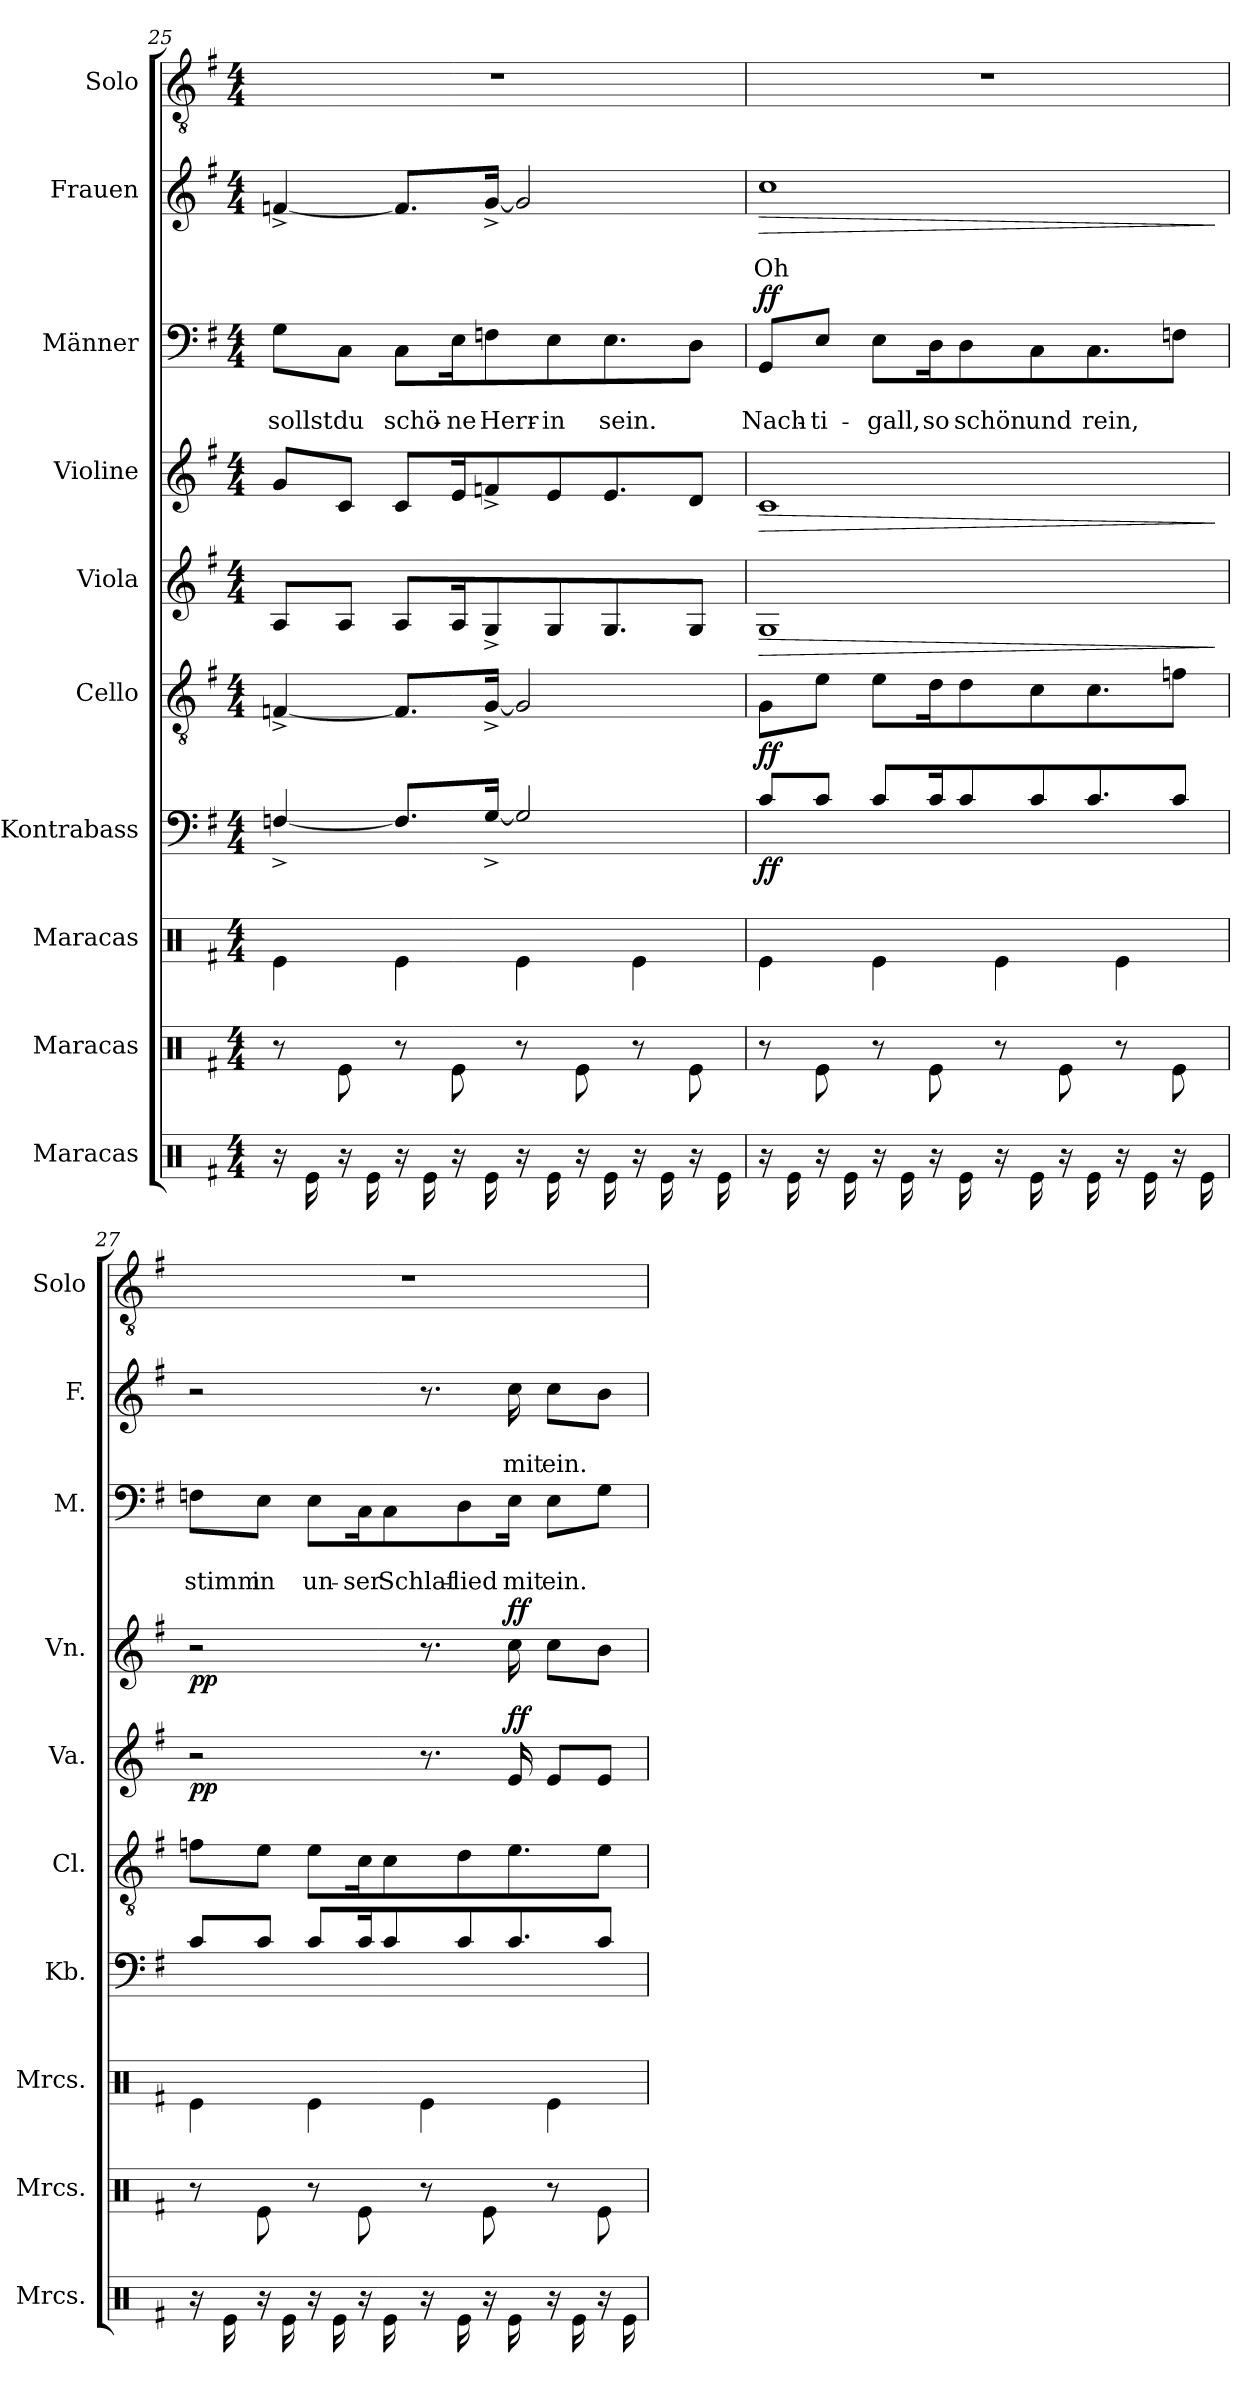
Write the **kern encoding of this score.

**kern	**kern	**kern	**kern	**dynam	**kern	**dynam	**kern	**dynam	**kern	**dynam	**kern	**text	**text	**dynam	**kern	**text	**text	**dynam	**kern
*part10	*part9	*part8	*part7	*part7	*part6	*part6	*part5	*part5	*part4	*part4	*part3	*part3	*part3	*part3	*part2	*part2	*part2	*part2	*part1
*staff10	*staff9	*staff8	*staff7	*staff7	*staff6	*staff6	*staff5	*staff5	*staff4	*staff4	*staff3	*staff3	*staff3	*staff3	*staff2	*staff2	*staff2	*staff2	*staff1
*I"Maracas	*I"Maracas	*I"Maracas	*I"Kontrabass	*	*I"Cello	*	*I"Viola	*	*I"Violine	*	*I"Männer	*	*	*	*I"Frauen	*	*	*	*I"Solo
*I'Mrcs.	*I'Mrcs.	*I'Mrcs.	*I'Kb.	*	*I'Cl.	*	*I'Va.	*	*I'Vn.	*	*I'M.	*	*	*	*I'F.	*	*	*	*I'Solo
*clefX	*clefX	*clefX	*clefF4	*	*clefGv2	*	*clefG2	*	*clefG2	*	*clefF4	*	*	*	*clefG2	*	*	*	*clefGv2
*	*	*	*ITrd7c12	*	*	*	*	*	*	*	*	*	*	*	*	*	*	*	*
*k[f#]	*k[f#]	*k[f#]	*k[f#]	*	*k[f#]	*	*k[f#]	*	*k[f#]	*	*k[f#]	*	*	*	*k[f#]	*	*	*	*k[f#]
*M4/4	*M4/4	*M4/4	*M4/4	*	*M4/4	*	*M4/4	*	*M4/4	*	*M4/4	*	*	*	*M4/4	*	*	*	*M4/4
=25	=25	=25	=25	=25	=25	=25	=25	=25	=25	=25	=25	=25	=25	=25	=25	=25	=25	=25	=25
!	!	!	!	!	!	!	!	!	!	!	!	!	!LO:LY:b	!	!	!	!	!	!
16r	8r	4Re\	[4FFn^/	.	[4Fn^/	.	8A/L	.	8g/L	.	8G\L	.	sollst	.	[4fn^/	.	.	.	1r
16Re\	.	.	.	.	.	.	.	.	.	.	.	.	.	.	.	.	.	.	.
!	!	!	!	!	!	!	!	!	!	!	!	!	!LO:LY:b	!	!	!	!	!	!
16r	8Re\	.	.	.	.	.	8A/J	.	8c/J	.	8C\J	.	du	.	.	.	.	.	.
16Re\	.	.	.	.	.	.	.	.	.	.	.	.	.	.	.	.	.	.	.
!	!	!	!	!	!	!	!	!	!	!	!	!	!LO:LY:b	!	!	!	!	!	!
16r	8r	4Re\	8.FF/L]	.	8.F/L]	.	8A/L	.	8c/L	.	8C\L	.	schö-	.	8.f/L]	.	.	.	.
16Re\	.	.	.	.	.	.	.	.	.	.	.	.	.	.	.	.	.	.	.
!	!	!	!	!	!	!	!	!	!	!	!	!	!LO:LY:b	!	!	!	!	!	!
16r	8Re\	.	.	.	.	.	16A/K	.	16e/K	.	16E\K	.	-ne	.	.	.	.	.	.
!	!	!	!	!	!	!	!	!	!	!	!	!	!LO:LY:b	!	!	!	!	!	!
16Re\	.	.	[16GG^/Jk	.	[16G^/Jk	.	8G^/	.	8fn^/	.	8Fn\	.	Herr-	.	[16g^/Jk	.	.	.	.
16r	8r	4Re\	2GG/]	.	2G/]	.	.	.	.	.	.	.	.	.	2g/]	.	.	.	.
!	!	!	!	!	!	!	!	!	!	!	!	!	!LO:LY:b	!	!	!	!	!	!
16Re\	.	.	.	.	.	.	8G/	.	8e/	.	8E\	.	-in	.	.	.	.	.	.
16r	8Re\	.	.	.	.	.	.	.	.	.	.	.	.	.	.	.	.	.	.
!	!	!	!	!	!	!	!	!	!	!	!	!	!LO:LY:b	!	!	!	!	!	!
16Re\	.	.	.	.	.	.	8.G/	.	8.e/	.	8.E\	.	-sein.	.	.	.	.	.	.
16r	8r	4Re\	.	.	.	.	.	.	.	.	.	.	.	.	.	.	.	.	.
16Re\	.	.	.	.	.	.	.	.	.	.	.	.	.	.	.	.	.	.	.
16r	8Re\	.	.	.	.	.	8G/J	.	8d/J	.	8D\J	.	.	.	.	.	.	.	.
16Re\	.	.	.	.	.	.	.	.	.	.	.	.	.	.	.	.	.	.	.
!!LO:PB:g=z
=26	=26	=26	=26	=26	=26	=26	=26	=26	=26	=26	=26	=26	=26	=26	=26	=26	=26	=26	=26
!	!	!	!	!LO:DY:b	!	!LO:DY:b	!	!LO:HP:b	!	!LO:HP:b	!	!	!LO:LY:b	!LO:DY:b	!	!	!LO:LY:b	!LO:HP:b	!
16r	8r	4Re\	8C/L	ff	8G\L	ff	1G	>	1c	>	8GG/L	.	Nach-	ff	1cc	.	Oh	>	1r
16Re\	.	.	.	.	.	.	.	.	.	.	.	.	.	.	.	.	.	.	.
!	!	!	!	!	!	!	!	!	!	!	!	!	!LO:LY:b	!	!	!	!	!	!
16r	8Re\	.	8C/J	.	8e\J	.	.	.	.	.	8E/J	.	-ti-	.	.	.	.	.	.
16Re\	.	.	.	.	.	.	.	.	.	.	.	.	.	.	.	.	.	.	.
!	!	!	!	!	!	!	!	!	!	!	!	!	!LO:LY:b	!	!	!	!	!	!
16r	8r	4Re\	8C/L	.	8e\L	.	.	.	.	.	8E\L	.	-gall,	.	.	.	.	.	.
16Re\	.	.	.	.	.	.	.	.	.	.	.	.	.	.	.	.	.	.	.
!	!	!	!	!	!	!	!	!	!	!	!	!	!LO:LY:b	!	!	!	!	!	!
16r	8Re\	.	16C/K	.	16d\K	.	.	.	.	.	16D\K	.	so	.	.	.	.	.	.
!	!	!	!	!	!	!	!	!	!	!	!	!	!LO:LY:b	!	!	!	!	!	!
16Re\	.	.	8C/	.	8d\	.	.	.	.	.	8D\	.	-schön	.	.	.	.	.	.
16r	8r	4Re\	.	.	.	.	.	.	.	.	.	.	.	.	.	.	.	.	.
!	!	!	!	!	!	!	!	!	!	!	!	!	!LO:LY:b	!	!	!	!	!	!
16Re\	.	.	8C/	.	8c\	.	.	.	.	.	8C\	.	und	.	.	.	.	.	.
16r	8Re\	.	.	.	.	.	.	.	.	.	.	.	.	.	.	.	.	.	.
!	!	!	!	!	!	!	!	!	!	!	!	!	!LO:LY:b	!	!	!	!	!	!
16Re\	.	.	8.C/	.	8.c\	.	.	.	.	.	8.C\	.	-rein,	.	.	.	.	.	.
16r	8r	4Re\	.	.	.	.	.	.	.	.	.	.	.	.	.	.	.	.	.
16Re\	.	.	.	.	.	.	.	.	.	.	.	.	.	.	.	.	.	.	.
16r	8Re\	.	8C/J	.	8fn\J	.	.	.	.	.	8Fn\J	.	.	.	.	.	.	.	.
16Re\	.	.	.	.	.	.	.	.	.	.	.	.	.	.	.	.	.	.	.
.	.	.	.	.	.	.	.	]	.	]	.	.	.	.	.	.	.	]	.
=27	=27	=27	=27	=27	=27	=27	=27	=27	=27	=27	=27	=27	=27	=27	=27	=27	=27	=27	=27
!	!	!	!	!	!	!	!	!LO:DY:b	!	!LO:DY:b	!	!	!LO:LY:b	!	!	!	!	!	!
16r	8r	4Re\	8C/L	.	8fn\L	.	2r	pp	2r	pp	8Fn\L	.	stimm	.	2r	.	.	.	1r
16Re\	.	.	.	.	.	.	.	.	.	.	.	.	.	.	.	.	.	.	.
!	!	!	!	!	!	!	!	!	!	!	!	!	!LO:LY:b	!	!	!	!	!	!
16r	8Re\	.	8C/J	.	8e\J	.	.	.	.	.	8E\J	.	in	.	.	.	.	.	.
16Re\	.	.	.	.	.	.	.	.	.	.	.	.	.	.	.	.	.	.	.
!	!	!	!	!	!	!	!	!	!	!	!	!	!LO:LY:b	!	!	!	!	!	!
16r	8r	4Re\	8C/L	.	8e\L	.	.	.	.	.	8E\L	.	un-	.	.	.	.	.	.
16Re\	.	.	.	.	.	.	.	.	.	.	.	.	.	.	.	.	.	.	.
!	!	!	!	!	!	!	!	!	!	!	!	!	!LO:LY:b	!	!	!	!	!	!
16r	8Re\	.	16C/K	.	16c\K	.	.	.	.	.	16C\K	.	-ser	.	.	.	.	.	.
!	!	!	!	!	!	!	!	!	!	!	!	!	!LO:LY:b	!	!	!	!	!	!
16Re\	.	.	8C/	.	8c\	.	.	.	.	.	8C\	.	Schlaf-	.	.	.	.	.	.
16r	8r	4Re\	.	.	.	.	8.r	.	8.r	.	.	.	.	.	8.r	.	.	.	.
!	!	!	!	!	!	!	!	!	!	!	!	!	!LO:LY:b	!	!	!	!	!	!
16Re\	.	.	8C/	.	8d\	.	.	.	.	.	8D\	.	-lied	.	.	.	.	.	.
16r	8Re\	.	.	.	.	.	.	.	.	.	.	.	.	.	.	.	.	.	.
!	!	!	!	!	!	!	!	!LO:DY:a	!	!LO:DY:a	!	!	!LO:LY:b	!	!	!	!LO:LY:b	!	!
16Re\	.	.	8.C/	.	8.e\	.	16e/	ff	16cc\	ff	16E\Jk	.	mit	.	16cc\	.	mit	.	.
!	!	!	!	!	!	!	!	!	!	!	!	!	!LO:LY:b	!	!	!	!LO:LY:b	!	!
16r	8r	4Re\	.	.	.	.	8e/L	.	8cc\L	.	8E\L	.	ein.	.	8cc\L	.	ein.	.	.
16Re\	.	.	.	.	.	.	.	.	.	.	.	.	.	.	.	.	.	.	.
16r	8Re\	.	8C/J	.	8e\J	.	8e/J	.	8b\J	.	8G\J	.	.	.	8b\J	.	.	.	.
16Re\	.	.	.	.	.	.	.	.	.	.	.	.	.	.	.	.	.	.	.
=	=	=	=	=	=	=	=	=	=	=	=	=	=	=	=	=	=	=	=
*-	*-	*-	*-	*-	*-	*-	*-	*-	*-	*-	*-	*-	*-	*-	*-	*-	*-	*-	*-
